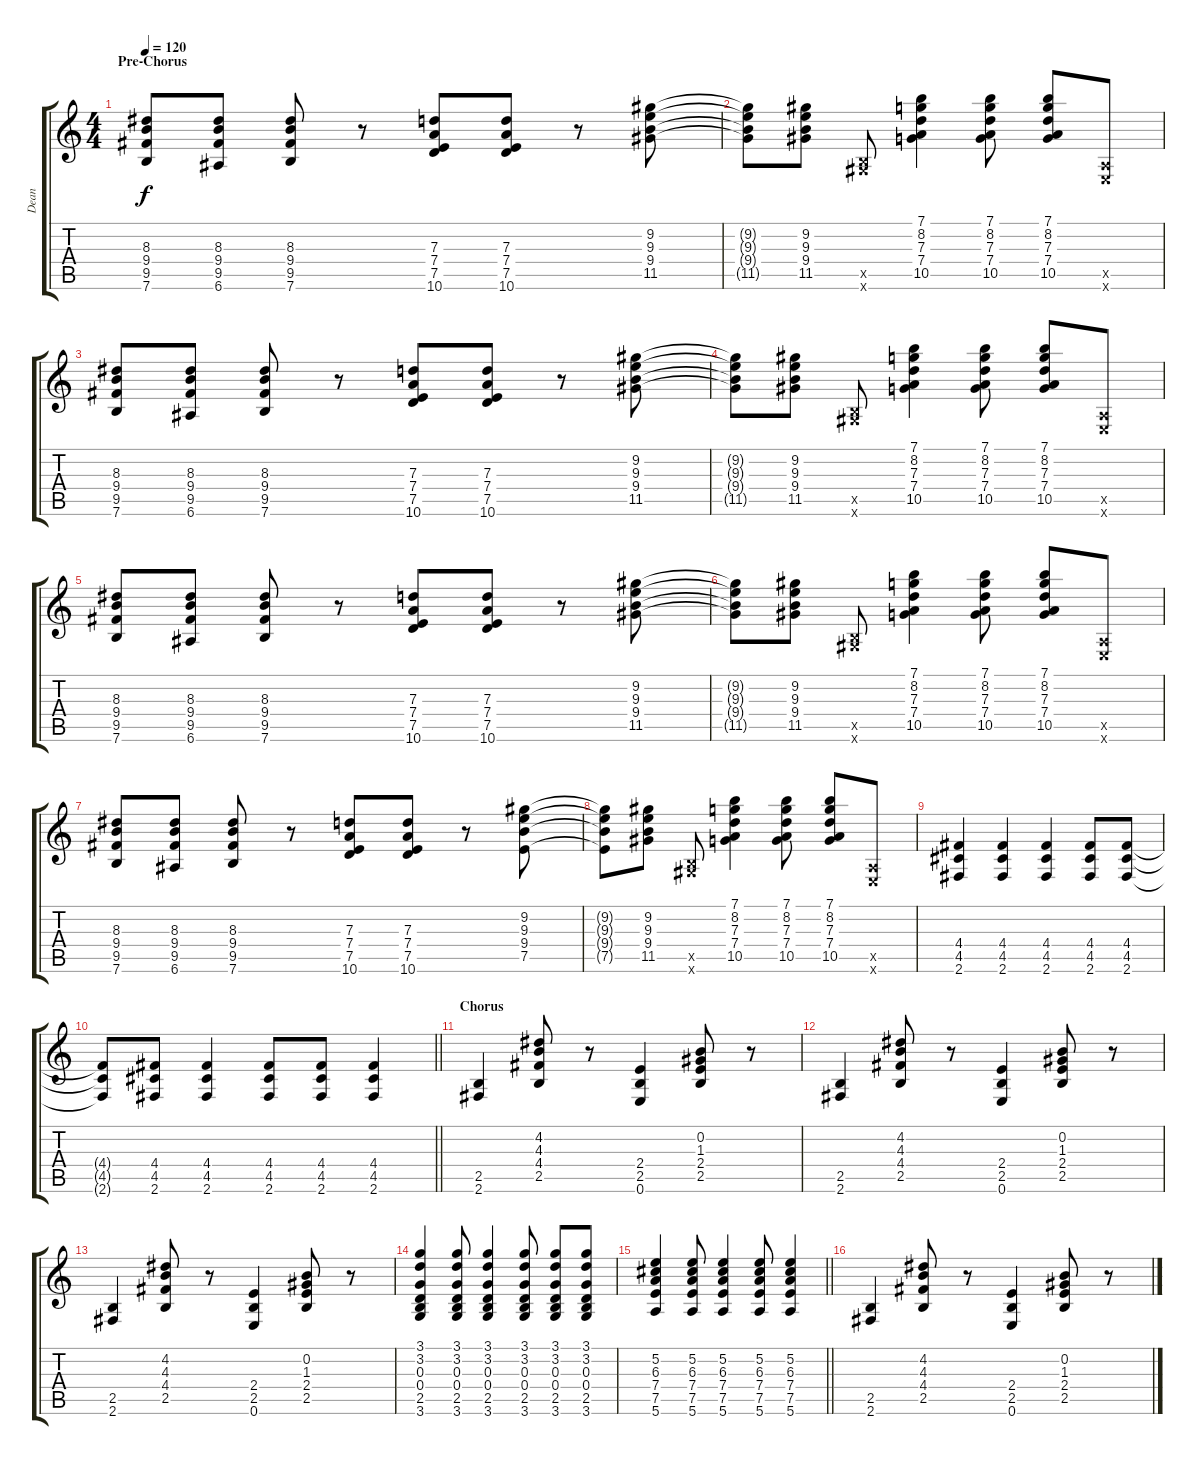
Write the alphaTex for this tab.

\track ("Dean" "Dean") {instrument electricguitarclean}
\staff {score tabs}
\tuning (E4 B3 G3 D3 A2 E2) {hide}
\ts (4 4)
\section ("" "Pre-Chorus")
\tempo 120
\clef g2
\ks c
(8.3 9.4 9.5 7.6).8{dy f} (8.3 9.4 9.5 6.6).8 (8.3 9.4 9.5 7.6).8 r.8 (7.3 7.4 7.5 10.6).8 (7.3 7.4 7.5 10.6).8 r.8 (9.2 9.3 9.4 11.5).8 |
(9.2{t} 9.3{t} 9.4{t} 11.5{t}).8 (9.2 9.3 9.4 11.5).8 (2.5{x} 4.6{x}).8 (7.1 8.2 7.3 7.4 10.5).4 (7.1 8.2 7.3 7.4 10.5).8 (7.1 8.2 7.3 7.4 10.5).8 (0.5{x} 0.6{x}).8 |
(8.3 9.4 9.5 7.6).8 (8.3 9.4 9.5 6.6).8 (8.3 9.4 9.5 7.6).8 r.8 (7.3 7.4 7.5 10.6).8 (7.3 7.4 7.5 10.6).8 r.8 (9.2 9.3 9.4 11.5).8 |
(9.2{t} 9.3{t} 9.4{t} 11.5{t}).8 (9.2 9.3 9.4 11.5).8 (2.5{x} 4.6{x}).8 (7.1 8.2 7.3 7.4 10.5).4 (7.1 8.2 7.3 7.4 10.5).8 (7.1 8.2 7.3 7.4 10.5).8 (0.5{x} 0.6{x}).8 |
(8.3 9.4 9.5 7.6).8 (8.3 9.4 9.5 6.6).8 (8.3 9.4 9.5 7.6).8 r.8 (7.3 7.4 7.5 10.6).8 (7.3 7.4 7.5 10.6).8 r.8 (9.2 9.3 9.4 11.5).8 |
(9.2{t} 9.3{t} 9.4{t} 11.5{t}).8 (9.2 9.3 9.4 11.5).8 (2.5{x} 4.6{x}).8 (7.1 8.2 7.3 7.4 10.5).4 (7.1 8.2 7.3 7.4 10.5).8 (7.1 8.2 7.3 7.4 10.5).8 (0.5{x} 0.6{x}).8 |
(8.3 9.4 9.5 7.6).8 (8.3 9.4 9.5 6.6).8 (8.3 9.4 9.5 7.6).8 r.8 (7.3 7.4 7.5 10.6).8 (7.3 7.4 7.5 10.6).8 r.8 (9.2 9.3 9.4 7.5).8 |
(9.2{t} 9.3{t} 9.4{t} 7.5{t}).8 (9.2 9.3 9.4 11.5).8 (2.5{x} 4.6{x}).8 (7.1 8.2 7.3 7.4 10.5).4 (7.1 8.2 7.3 7.4 10.5).8 (7.1 8.2 7.3 7.4 10.5).8 (0.5{x} 0.6{x}).8 |
(4.4 4.5 2.6).4 (4.4 4.5 2.6).4 (4.4 4.5 2.6).4 (4.4 4.5 2.6).8 (4.4 4.5 2.6).8 |
\barLineRight lightlight
(4.4{t} 4.5{t} 2.6{t}).8 (4.4 4.5 2.6).8 (4.4 4.5 2.6).4 (4.4 4.5 2.6).8 (4.4 4.5 2.6).8 (4.4 4.5 2.6).4 |
\section ("" "Chorus")
(2.5 2.6).4 (4.2 4.3 4.4 2.5).8 r.8 (2.4 2.5 0.6).4 (0.2 1.3 2.4 2.5).8 r.8 |
(2.5 2.6).4 (4.2 4.3 4.4 2.5).8 r.8 (2.4 2.5 0.6).4 (0.2 1.3 2.4 2.5).8 r.8 |
(2.5 2.6).4 (4.2 4.3 4.4 2.5).8 r.8 (2.4 2.5 0.6).4 (0.2 1.3 2.4 2.5).8 r.8 |
(3.1 3.2 0.3 0.4 2.5 3.6).4 (3.1 3.2 0.3 0.4 2.5 3.6).8 (3.1 3.2 0.3 0.4 2.5 3.6).4 (3.1 3.2 0.3 0.4 2.5 3.6).8 (3.1 3.2 0.3 0.4 2.5 3.6).8 (3.1 3.2 0.3 0.4 2.5 3.6).8 |
\barLineRight lightlight
(5.2 6.3 7.4 7.5 5.6).4 (5.2 6.3 7.4 7.5 5.6).8 (5.2 6.3 7.4 7.5 5.6).4 (5.2 6.3 7.4 7.5 5.6).8 (5.2 6.3 7.4 7.5 5.6).4 |
\section ("" "")
(2.5 2.6).4 (4.2 4.3 4.4 2.5).8 r.8 (2.4 2.5 0.6).4 (0.2 1.3 2.4 2.5).8 r.8
